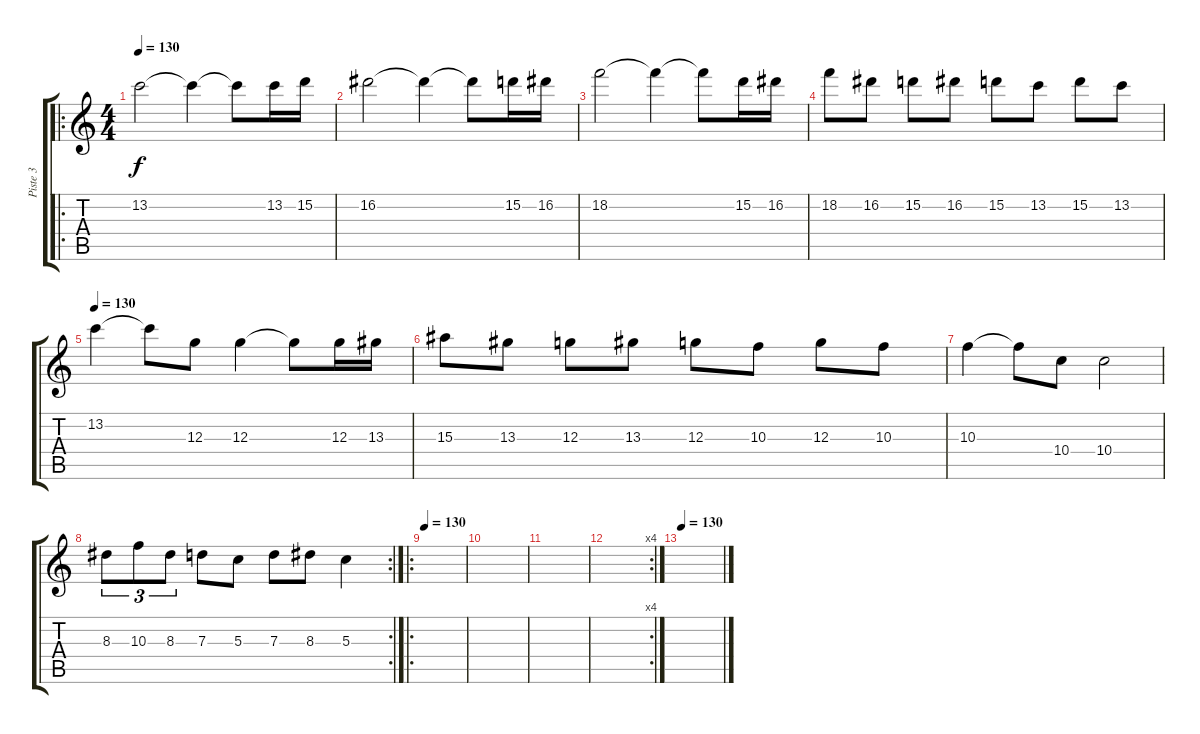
\track ("Piste 3" "Piste 3") {instrument acousticguitarnylon}
\staff {score tabs}
\tuning (E4 B3 G3 D3 A2 E2) {hide}
\ro
\ts (4 4)
\tempo 130
\clef g2
\ks c
13.2.2{dy f} 13.2{t}.4 13.2{t}.8 13.2.16 15.2.16 |
16.2.2 16.2{t}.4 16.2{t}.8 15.2.16 16.2.16 |
18.2.2 18.2{t}.4 18.2{t}.8 15.2.16 16.2.16 |
18.2.8 16.2.8 15.2.8 16.2.8 15.2.8 13.2.8 15.2.8 13.2.8 |
\tempo 130
13.2.4 13.2{t}.8 12.3.8 12.3.4 12.3{t}.8 12.3.16 13.3.16 |
15.3.8 13.3.8 12.3.8 13.3.8 12.3.8 10.3.8 12.3.8 10.3.8 |
10.3.4 10.3{t}.8 10.4.8 10.4.2 |
\rc 2
8.3.8{tu (3 2)} 10.3.8{tu (3 2)} 8.3.8{tu (3 2)} 7.3.8 5.3.8 7.3.8 8.3.8 5.3.4 |
\ro
\tempo 130
|
|
|
\rc 4
|
\tempo 130
